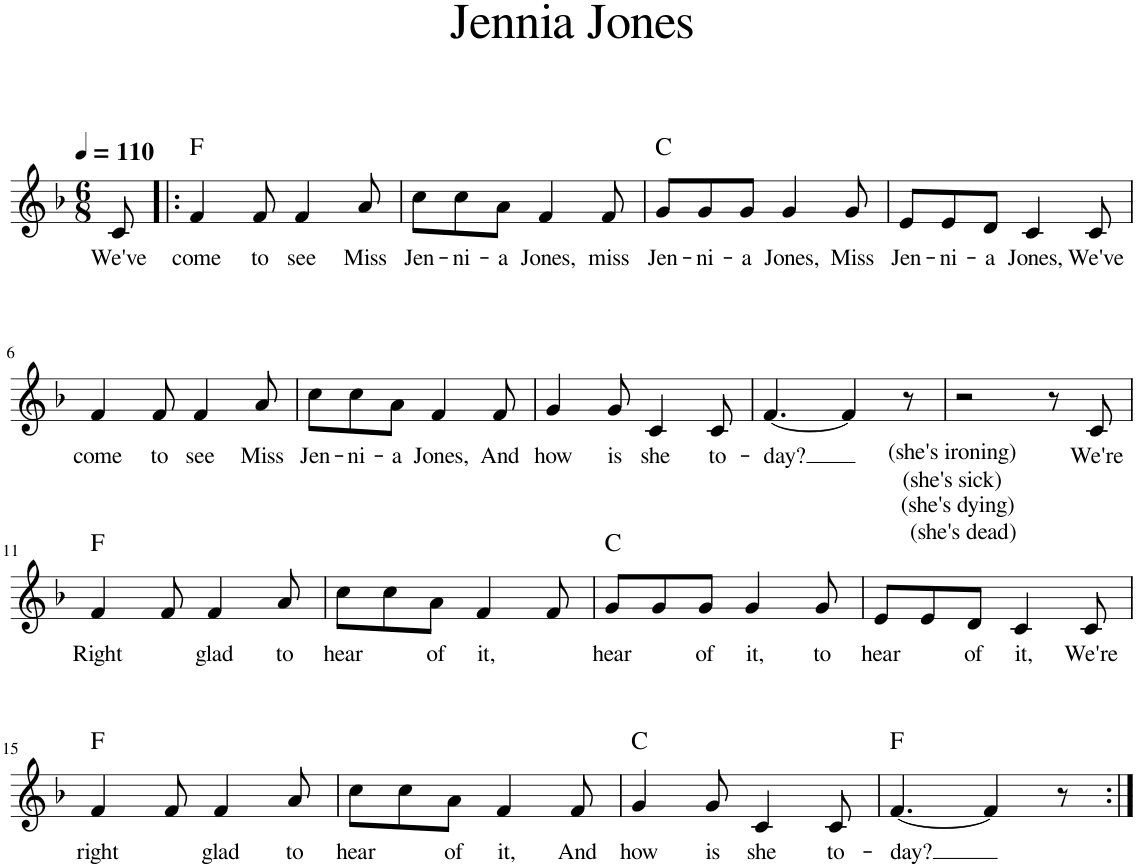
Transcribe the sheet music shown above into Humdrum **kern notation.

**kern	**text	**text	**text	**text	**harte
*part1	*part1	*part1	*part1	*part1	*part1
*staff1	*staff1	*staff1	*staff1	*staff1	*
*I"Violin	*	*	*	*	*
*I'Vln	*	*	*	*	*
*clefG2	*	*	*	*	*
*k[b-]	*	*	*	*	*
*M6/8	*	*	*	*	*
*MM110	*	*	*	*	*
=1	=1	=1	=1	=1	=1
!	!LO:LY:b	!	!	!	!
8c/	We've	.	.	.	.
=2!|:	=2!|:	=2!|:	=2!|:	=2!|:	=2!|:
!	!LO:LY:b	!	!	!	!
4f/	come	.	.	.	F:maj
!	!LO:LY:b	!	!	!	!
8f/	to	.	.	.	.
!	!LO:LY:b	!	!	!	!
4f/	see	.	.	.	.
!	!LO:LY:b	!	!	!	!
8a/	Miss	.	.	.	.
=3	=3	=3	=3	=3	=3
!	!LO:LY:b	!	!	!	!
8cc\L	Jen-	.	.	.	.
!	!LO:LY:b	!	!	!	!
8cc\	-ni-	.	.	.	.
!	!LO:LY:b	!	!	!	!
8a\J	-a	.	.	.	.
!	!LO:LY:b	!	!	!	!
4f/	Jones,	.	.	.	.
!	!LO:LY:b	!	!	!	!
8f/	miss	.	.	.	.
=4	=4	=4	=4	=4	=4
!	!LO:LY:b	!	!	!	!
8g/L	Jen-	.	.	.	C:maj
!	!LO:LY:b	!	!	!	!
8g/	-ni-	.	.	.	.
!	!LO:LY:b	!	!	!	!
8g/J	-a	.	.	.	.
!	!LO:LY:b	!	!	!	!
4g/	Jones,	.	.	.	.
!	!LO:LY:b	!	!	!	!
8g/	Miss	.	.	.	.
=5	=5	=5	=5	=5	=5
!	!LO:LY:b	!	!	!	!
8e/L	Jen-	.	.	.	.
!	!LO:LY:b	!	!	!	!
8e/	-ni-	.	.	.	.
!	!LO:LY:b	!	!	!	!
8d/J	-a	.	.	.	.
!	!LO:LY:b	!	!	!	!
4c/	Jones,	.	.	.	.
!	!LO:LY:b	!	!	!	!
8c/	We've	.	.	.	.
!!LO:LB:g=z
=6	=6	=6	=6	=6	=6
!	!LO:LY:b	!	!	!	!
4f/	come	.	.	.	.
!	!LO:LY:b	!	!	!	!
8f/	to	.	.	.	.
!	!LO:LY:b	!	!	!	!
4f/	see	.	.	.	.
!	!LO:LY:b	!	!	!	!
8a/	Miss	.	.	.	.
=7	=7	=7	=7	=7	=7
!	!LO:LY:b	!	!	!	!
8cc\L	Jen-	.	.	.	.
!	!LO:LY:b	!	!	!	!
8cc\	-ni-	.	.	.	.
!	!LO:LY:b	!	!	!	!
8a\J	-a	.	.	.	.
!	!LO:LY:b	!	!	!	!
4f/	Jones,	.	.	.	.
!	!LO:LY:b	!	!	!	!
8f/	And	.	.	.	.
=8	=8	=8	=8	=8	=8
!	!LO:LY:b	!	!	!	!
4g/	how	.	.	.	.
!	!LO:LY:b	!	!	!	!
8g/	is	.	.	.	.
!	!LO:LY:b	!	!	!	!
4c/	she	.	.	.	.
!	!LO:LY:b	!	!	!	!
8c/	to-	.	.	.	.
=9	=9	=9	=9	=9	=9
!	!LO:LY:b	!	!	!	!
[4.f/	-day?	.	.	.	.
4f/]	.	.	.	.	.
8r	.	.	.	.	.
=10	=10	=10	=10	=10	=10
!	!LO:LY:b	!LO:LY:b	!LO:LY:b	!LO:LY:b	!
2r	(she's ironing)	(she's sick)	(she's dying)	(she's dead)	.
8r	.	.	.	.	.
!	!LO:LY:b	!	!	!	!
8c/	We're	.	.	.	.
!!LO:LB:g=z
=11	=11	=11	=11	=11	=11
!	!LO:LY:b	!	!	!	!
4f/	Right	.	.	.	F:maj
8f/	.	.	.	.	.
!	!LO:LY:b	!	!	!	!
4f/	glad	.	.	.	.
!	!LO:LY:b	!	!	!	!
8a/	to	.	.	.	.
=12	=12	=12	=12	=12	=12
!	!LO:LY:b	!	!	!	!
8cc\L	hear	.	.	.	.
8cc\	.	.	.	.	.
!	!LO:LY:b	!	!	!	!
8a\J	of	.	.	.	.
!	!LO:LY:b	!	!	!	!
4f/	it,	.	.	.	.
8f/	.	.	.	.	.
=13	=13	=13	=13	=13	=13
!	!LO:LY:b	!	!	!	!
8g/L	hear	.	.	.	C:maj
8g/	.	.	.	.	.
!	!LO:LY:b	!	!	!	!
8g/J	of	.	.	.	.
!	!LO:LY:b	!	!	!	!
4g/	it,	.	.	.	.
!	!LO:LY:b	!	!	!	!
8g/	to	.	.	.	.
=14	=14	=14	=14	=14	=14
!	!LO:LY:b	!	!	!	!
8e/L	hear	.	.	.	.
8e/	.	.	.	.	.
!	!LO:LY:b	!	!	!	!
8d/J	of	.	.	.	.
!	!LO:LY:b	!	!	!	!
4c/	it,	.	.	.	.
!	!LO:LY:b	!	!	!	!
8c/	We're	.	.	.	.
!!LO:LB:g=z
=15	=15	=15	=15	=15	=15
!	!LO:LY:b	!	!	!	!
4f/	right	.	.	.	F:maj
8f/	.	.	.	.	.
!	!LO:LY:b	!	!	!	!
4f/	glad	.	.	.	.
!	!LO:LY:b	!	!	!	!
8a/	to	.	.	.	.
=16	=16	=16	=16	=16	=16
!	!LO:LY:b	!	!	!	!
8cc\L	hear	.	.	.	.
8cc\	.	.	.	.	.
!	!LO:LY:b	!	!	!	!
8a\J	of	.	.	.	.
!	!LO:LY:b	!	!	!	!
4f/	it,	.	.	.	.
!	!LO:LY:b	!	!	!	!
8f/	And	.	.	.	.
=17	=17	=17	=17	=17	=17
!	!LO:LY:b	!	!	!	!
4g/	how	.	.	.	C:maj
!	!LO:LY:b	!	!	!	!
8g/	is	.	.	.	.
!	!LO:LY:b	!	!	!	!
4c/	she	.	.	.	.
!	!LO:LY:b	!	!	!	!
8c/	to-	.	.	.	.
=18	=18	=18	=18	=18	=18
!	!LO:LY:b	!	!	!	!
[4.f/	-day?	.	.	.	F:maj
4f/]	.	.	.	.	.
8r	.	.	.	.	.
=:|!	=:|!	=:|!	=:|!	=:|!	=:|!
*-	*-	*-	*-	*-	*-
